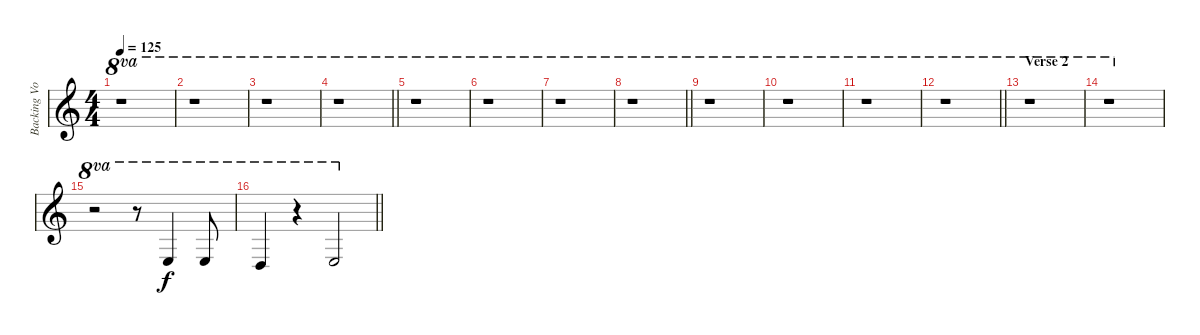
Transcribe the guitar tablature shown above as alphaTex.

\track ("Backing Vocals" "Backing Vo") {instrument pad3polysynth}
\staff {score}
\tuning (E4 B3 G3 D3 A2 E2) {hide}
\ts (4 4)
\tempo 125
\clef g2
\ks c
r.1{ot 8va dy f} |
r.1{ot 8va} |
r.1{ot 8va} |
\barLineRight lightlight
r.1{ot 8va} |
\section ("" "")
r.1{ot 8va} |
r.1{ot 8va} |
r.1{ot 8va} |
\barLineRight lightlight
r.1{ot 8va} |
r.1{ot 8va} |
r.1{ot 8va} |
r.1{ot 8va} |
\barLineRight lightlight
r.1{ot 8va} |
\section ("" "Verse 2")
r.1{ot 8va} |
r.1{ot 8va} |
r.2{ot 8va} r.8{ot 8va} 5.2.4{ot 8va} 5.2.8{ot 8va} |
\barLineRight lightlight
3.2.4{ot 8va} r.4{ot 8va} 5.2.2{ot 8va}
